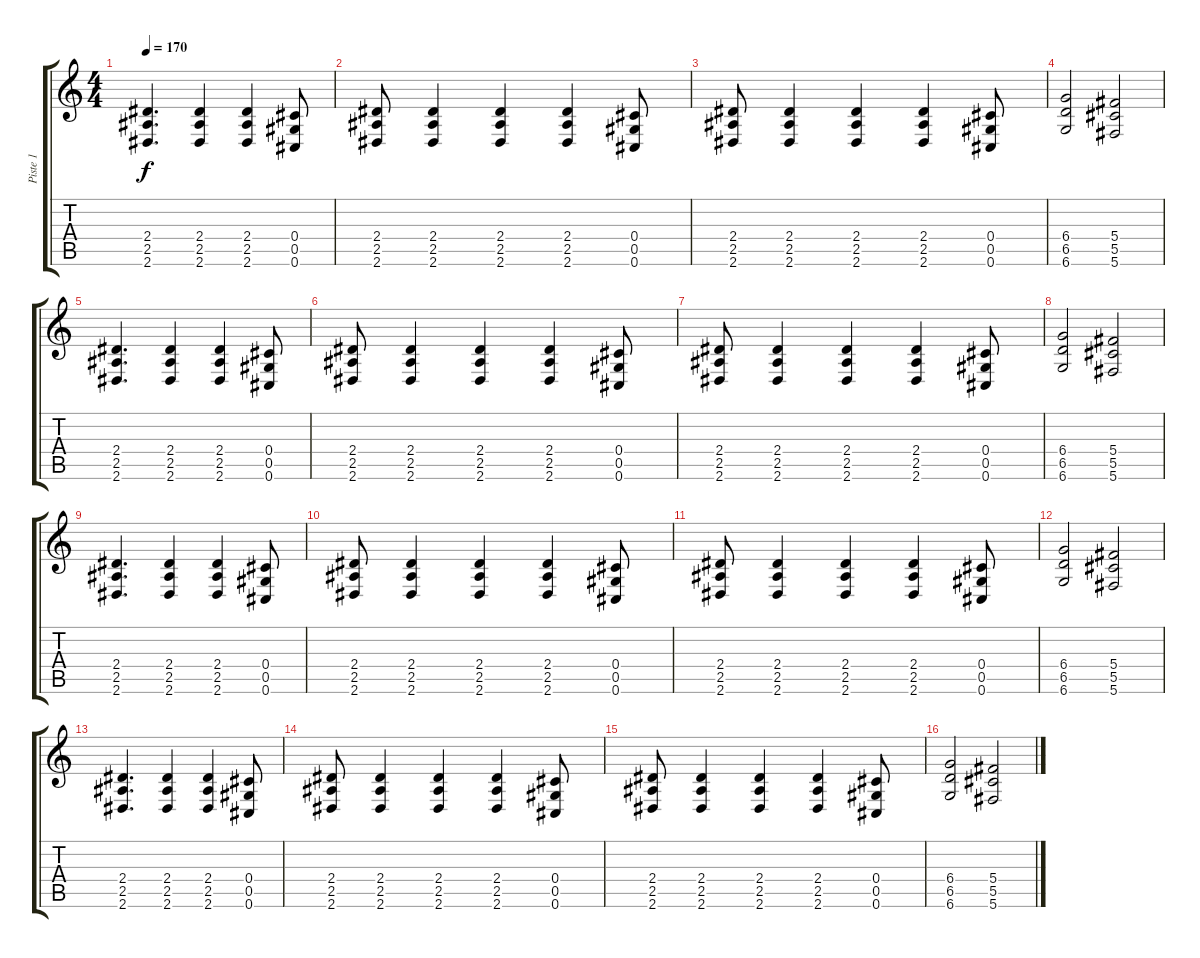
\track ("Piste 1" "Piste 1") {instrument overdrivenguitar}
\staff {score tabs}
\tuning (Eb4 Bb3 Gb3 Db3 Ab2 Db2) {hide}
\ts (4 4)
\tempo 170
\clef g2
\ks c
(2.4 2.5 2.6).4{d dy f} (2.4 2.5 2.6).4 (2.4 2.5 2.6).4 (0.4 0.5 0.6).8 |
(2.4 2.5 2.6).8 (2.4 2.5 2.6).4 (2.4 2.5 2.6).4 (2.4 2.5 2.6).4 (0.4 0.5 0.6).8 |
(2.4 2.5 2.6).8 (2.4 2.5 2.6).4 (2.4 2.5 2.6).4 (2.4 2.5 2.6).4 (0.4 0.5 0.6).8 |
(6.4 6.5 6.6).2 (5.4 5.5 5.6).2 |
(2.4 2.5 2.6).4{d} (2.4 2.5 2.6).4 (2.4 2.5 2.6).4 (0.4 0.5 0.6).8 |
(2.4 2.5 2.6).8 (2.4 2.5 2.6).4 (2.4 2.5 2.6).4 (2.4 2.5 2.6).4 (0.4 0.5 0.6).8 |
(2.4 2.5 2.6).8 (2.4 2.5 2.6).4 (2.4 2.5 2.6).4 (2.4 2.5 2.6).4 (0.4 0.5 0.6).8 |
(6.4 6.5 6.6).2 (5.4 5.5 5.6).2 |
(2.4 2.5 2.6).4{d} (2.4 2.5 2.6).4 (2.4 2.5 2.6).4 (0.4 0.5 0.6).8 |
(2.4 2.5 2.6).8 (2.4 2.5 2.6).4 (2.4 2.5 2.6).4 (2.4 2.5 2.6).4 (0.4 0.5 0.6).8 |
(2.4 2.5 2.6).8 (2.4 2.5 2.6).4 (2.4 2.5 2.6).4 (2.4 2.5 2.6).4 (0.4 0.5 0.6).8 |
(6.4 6.5 6.6).2 (5.4 5.5 5.6).2 |
(2.4 2.5 2.6).4{d} (2.4 2.5 2.6).4 (2.4 2.5 2.6).4 (0.4 0.5 0.6).8 |
(2.4 2.5 2.6).8 (2.4 2.5 2.6).4 (2.4 2.5 2.6).4 (2.4 2.5 2.6).4 (0.4 0.5 0.6).8 |
(2.4 2.5 2.6).8 (2.4 2.5 2.6).4 (2.4 2.5 2.6).4 (2.4 2.5 2.6).4 (0.4 0.5 0.6).8 |
(6.4 6.5 6.6).2 (5.4 5.5 5.6).2
